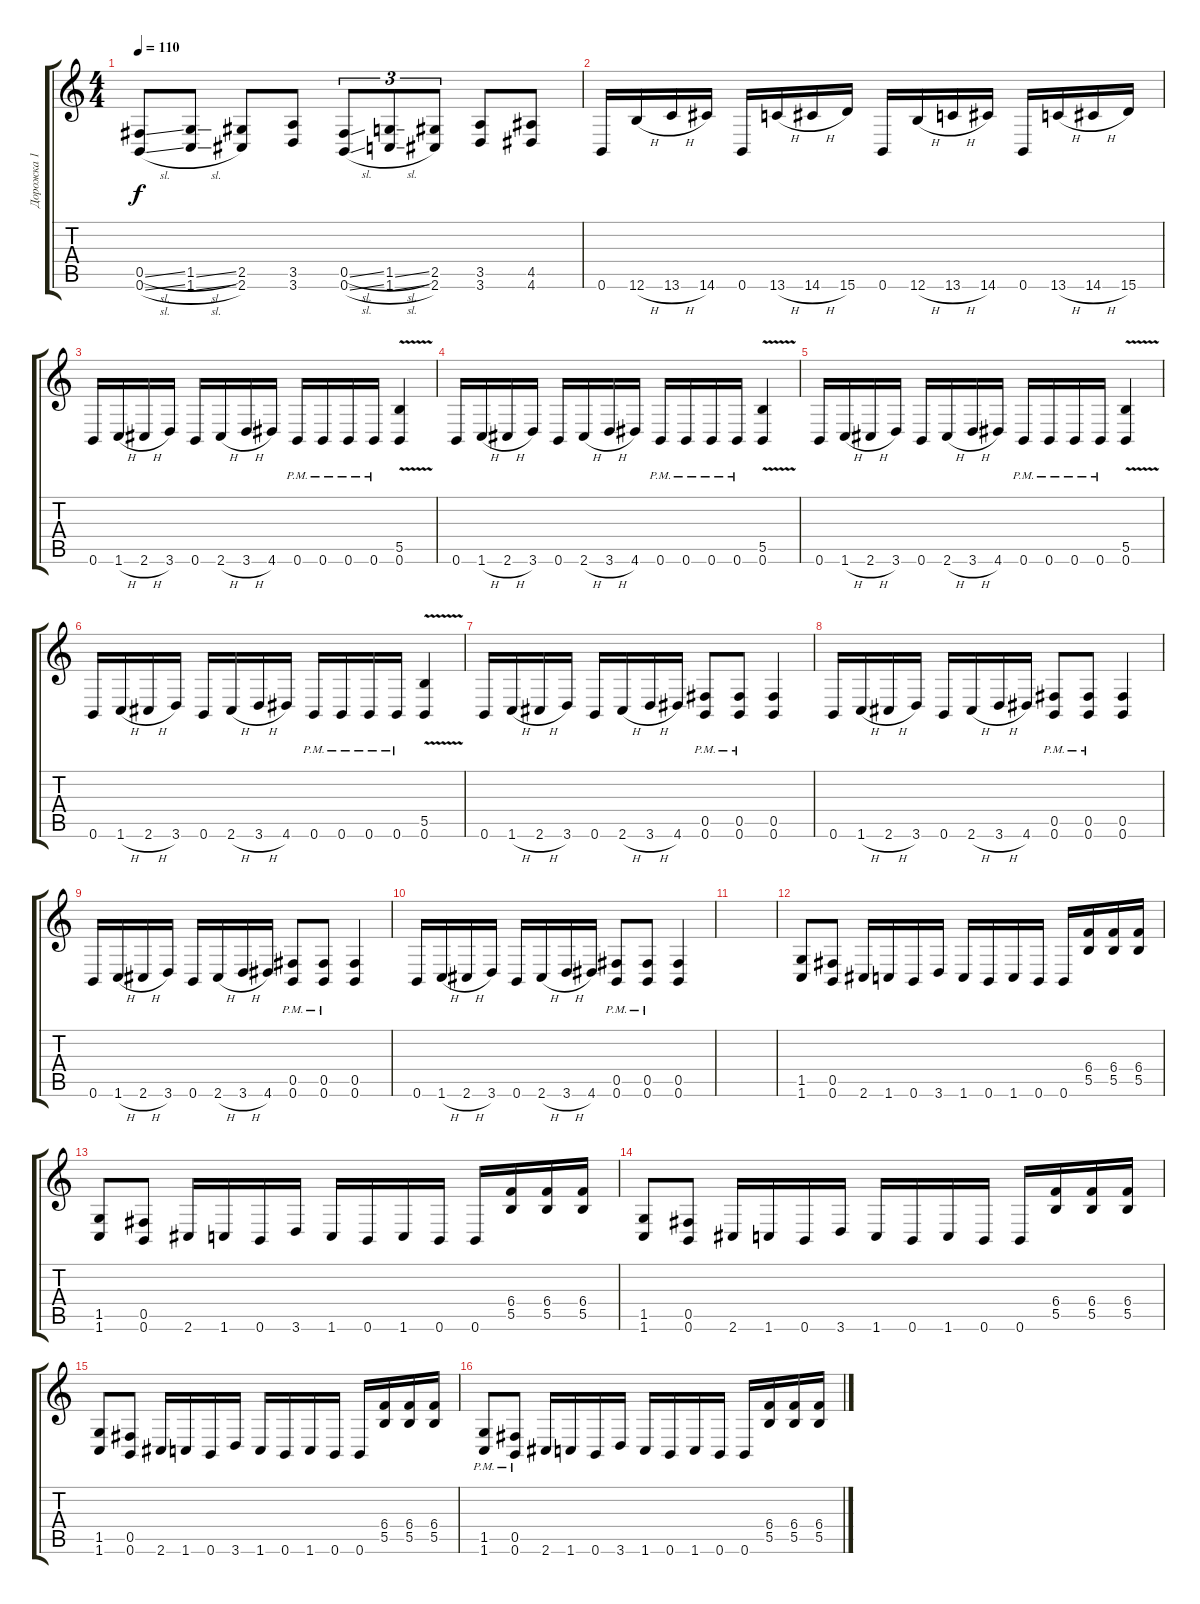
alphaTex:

\track ("Дорожка 1" "Дорожка 1") {instrument distortionguitar}
\staff {score tabs}
\tuning (Db4 Ab3 E3 B2 Gb2 B1) {hide}
\ts (4 4)
\tempo 110
\clef g2
\ks c
(0.5{sl} 0.6{sl}).8{dy f} (1.5{sl} 1.6{sl}).8 (2.5 2.6).8 (3.5 3.6).8 (0.5{sl} 0.6{sl}).8{tu (3 2)} (1.5{sl} 1.6{sl}).8{tu (3 2)} (2.5 2.6).8{tu (3 2)} (3.5 3.6).8 (4.5 4.6).8 |
0.6.16 12.6{h}.16 13.6{h}.16 14.6.16 0.6.16 13.6{h}.16 14.6{h}.16 15.6.16 0.6.16 12.6{h}.16 13.6{h}.16 14.6.16 0.6.16 13.6{h}.16 14.6{h}.16 15.6.16 |
0.6.16 1.6{h}.16 2.6{h}.16 3.6.16 0.6.16 2.6{h}.16 3.6{h}.16 4.6.16 0.6{pm}.16 0.6{pm}.16 0.6{pm}.16 0.6{pm}.16 (5.5{v} 0.6).4 |
0.6.16 1.6{h}.16 2.6{h}.16 3.6.16 0.6.16 2.6{h}.16 3.6{h}.16 4.6.16 0.6{pm}.16 0.6{pm}.16 0.6{pm}.16 0.6{pm}.16 (5.5{v} 0.6).4 |
0.6.16 1.6{h}.16 2.6{h}.16 3.6.16 0.6.16 2.6{h}.16 3.6{h}.16 4.6.16 0.6{pm}.16 0.6{pm}.16 0.6{pm}.16 0.6{pm}.16 (5.5{v} 0.6).4 |
0.6.16 1.6{h}.16 2.6{h}.16 3.6.16 0.6.16 2.6{h}.16 3.6{h}.16 4.6.16 0.6{pm}.16 0.6{pm}.16 0.6{pm}.16 0.6{pm}.16 (5.5{v} 0.6).4 |
0.6.16 1.6{h}.16 2.6{h}.16 3.6.16 0.6.16 2.6{h}.16 3.6{h}.16 4.6.16 (0.5{pm} 0.6).8 (0.5{pm} 0.6).8 (0.5 0.6).4 |
0.6.16 1.6{h}.16 2.6{h}.16 3.6.16 0.6.16 2.6{h}.16 3.6{h}.16 4.6.16 (0.5{pm} 0.6).8 (0.5{pm} 0.6).8 (0.5 0.6).4 |
0.6.16 1.6{h}.16 2.6{h}.16 3.6.16 0.6.16 2.6{h}.16 3.6{h}.16 4.6.16 (0.5{pm} 0.6).8 (0.5{pm} 0.6).8 (0.5 0.6).4 |
0.6.16 1.6{h}.16 2.6{h}.16 3.6.16 0.6.16 2.6{h}.16 3.6{h}.16 4.6.16 (0.5{pm} 0.6).8 (0.5{pm} 0.6).8 (0.5 0.6).4 |
|
(1.5 1.6).8 (0.5 0.6).8 2.6.16 1.6.16 0.6.16 3.6.16 1.6.16 0.6.16 1.6.16 0.6.16 0.6.16 (6.4 5.5).16 (6.4 5.5).16 (6.4 5.5).16 |
(1.5 1.6).8 (0.5 0.6).8 2.6.16 1.6.16 0.6.16 3.6.16 1.6.16 0.6.16 1.6.16 0.6.16 0.6.16 (6.4 5.5).16 (6.4 5.5).16 (6.4 5.5).16 |
(1.5 1.6).8 (0.5 0.6).8 2.6.16 1.6.16 0.6.16 3.6.16 1.6.16 0.6.16 1.6.16 0.6.16 0.6.16 (6.4 5.5).16 (6.4 5.5).16 (6.4 5.5).16 |
(1.5 1.6).8 (0.5 0.6).8 2.6.16 1.6.16 0.6.16 3.6.16 1.6.16 0.6.16 1.6.16 0.6.16 0.6.16 (6.4 5.5).16 (6.4 5.5).16 (6.4 5.5).16 |
(1.5{pm} 1.6).8 (0.5{pm} 0.6).8 2.6.16 1.6.16 0.6.16 3.6.16 1.6.16 0.6.16 1.6.16 0.6.16 0.6.16 (6.4 5.5).16 (6.4 5.5).16 (6.4 5.5).16
